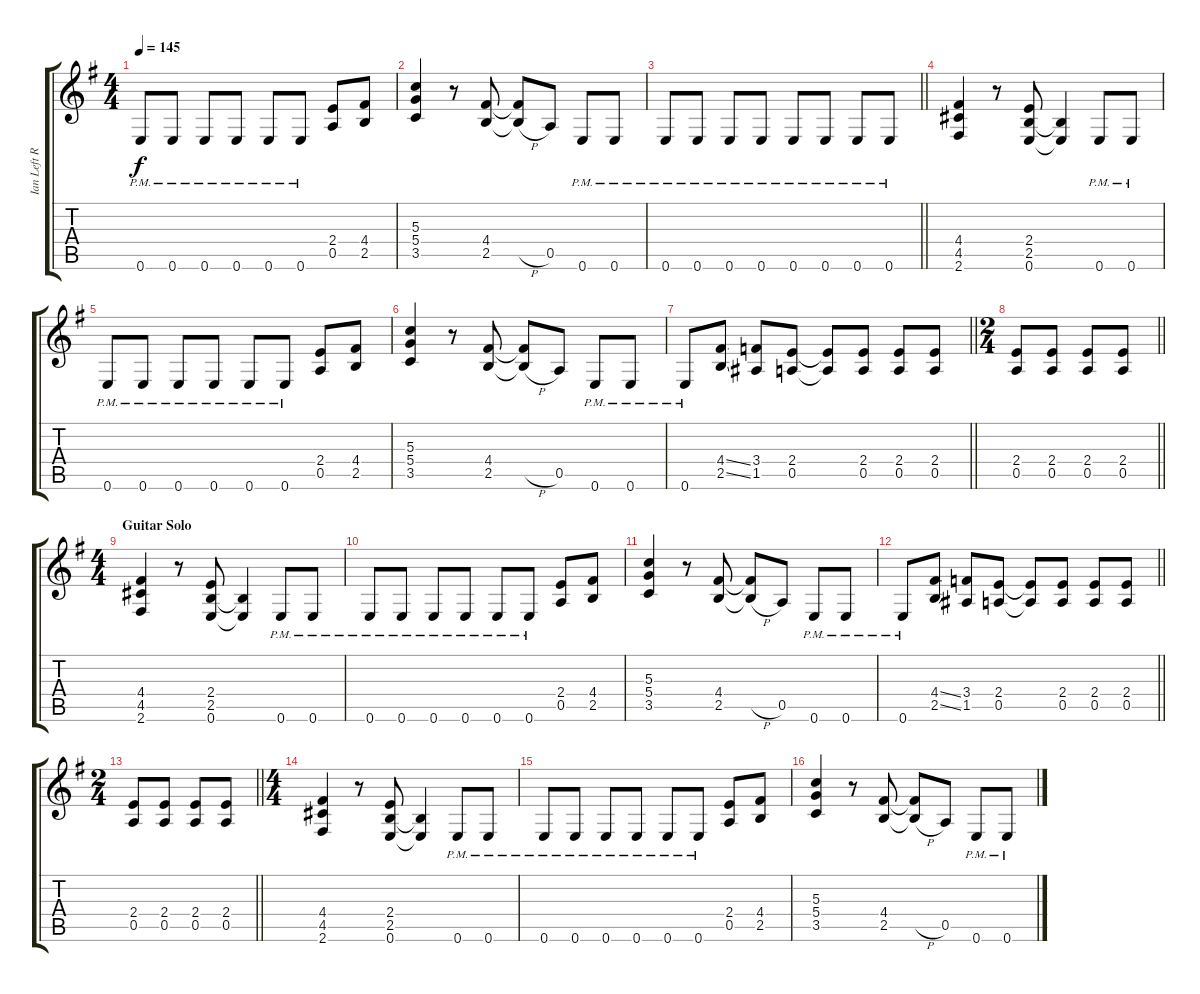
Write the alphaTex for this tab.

\track ("Ian Left Rhy" "Ian Left R") {instrument distortionguitar}
\staff {score tabs}
\tuning (E4 B3 G3 D3 A2 E2) {hide}
\ts (4 4)
\tempo 145
\clef g2
\ks g
0.6{pm}.8{dy f} 0.6{pm}.8 0.6{pm}.8 0.6{pm}.8 0.6{pm}.8 0.6{pm}.8 (2.4 0.5).8 (4.4 2.5).8 |
(5.3 5.4 3.5).4 r.8 (4.4 2.5).8 (4.4{t} 2.5{h t}).8 0.5.8 0.6{pm}.8 0.6{pm}.8 |
\barLineRight lightlight
0.6{pm}.8 0.6{pm}.8 0.6{pm}.8 0.6{pm}.8 0.6{pm}.8 0.6{pm}.8 0.6{pm}.8 0.6{pm}.8 |
(4.4 4.5 2.6).4 r.8 (2.4 2.5 0.6).8 (2.5{t} 0.6{t}).4 0.6{pm}.8 0.6{pm}.8 |
0.6{pm}.8 0.6{pm}.8 0.6{pm}.8 0.6{pm}.8 0.6{pm}.8 0.6{pm}.8 (2.4 0.5).8 (4.4 2.5).8 |
(5.3 5.4 3.5).4 r.8 (4.4 2.5).8 (4.4{t} 2.5{h t}).8 0.5.8 0.6{pm}.8 0.6{pm}.8 |
\barLineRight lightlight
0.6{pm}.8 (4.4{ss} 2.5{ss}).8 (3.4 1.5).8 (2.4 0.5).8 (2.4{t} 0.5{t}).8 (2.4 0.5).8 (2.4 0.5).8 (2.4 0.5).8 |
\ts (2 4)
\barLineRight lightlight
(2.4 0.5).8 (2.4 0.5).8 (2.4 0.5).8 (2.4 0.5).8 |
\ts (4 4)
\section ("" "Guitar Solo")
(4.4 4.5 2.6).4 r.8 (2.4 2.5 0.6).8 (2.5{t} 0.6{t}).4 0.6{pm}.8 0.6{pm}.8 |
0.6{pm}.8 0.6{pm}.8 0.6{pm}.8 0.6{pm}.8 0.6{pm}.8 0.6{pm}.8 (2.4 0.5).8 (4.4 2.5).8 |
(5.3 5.4 3.5).4 r.8 (4.4 2.5).8 (4.4{t} 2.5{h t}).8 0.5.8 0.6{pm}.8 0.6{pm}.8 |
\barLineRight lightlight
0.6{pm}.8 (4.4{ss} 2.5{ss}).8 (3.4 1.5).8 (2.4 0.5).8 (2.4{t} 0.5{t}).8 (2.4 0.5).8 (2.4 0.5).8 (2.4 0.5).8 |
\ts (2 4)
\barLineRight lightlight
(2.4 0.5).8 (2.4 0.5).8 (2.4 0.5).8 (2.4 0.5).8 |
\ts (4 4)
(4.4 4.5 2.6).4 r.8 (2.4 2.5 0.6).8 (2.5{t} 0.6{t}).4 0.6{pm}.8 0.6{pm}.8 |
0.6{pm}.8 0.6{pm}.8 0.6{pm}.8 0.6{pm}.8 0.6{pm}.8 0.6{pm}.8 (2.4 0.5).8 (4.4 2.5).8 |
(5.3 5.4 3.5).4 r.8 (4.4 2.5).8 (4.4{t} 2.5{h t}).8 0.5.8 0.6{pm}.8 0.6{pm}.8
